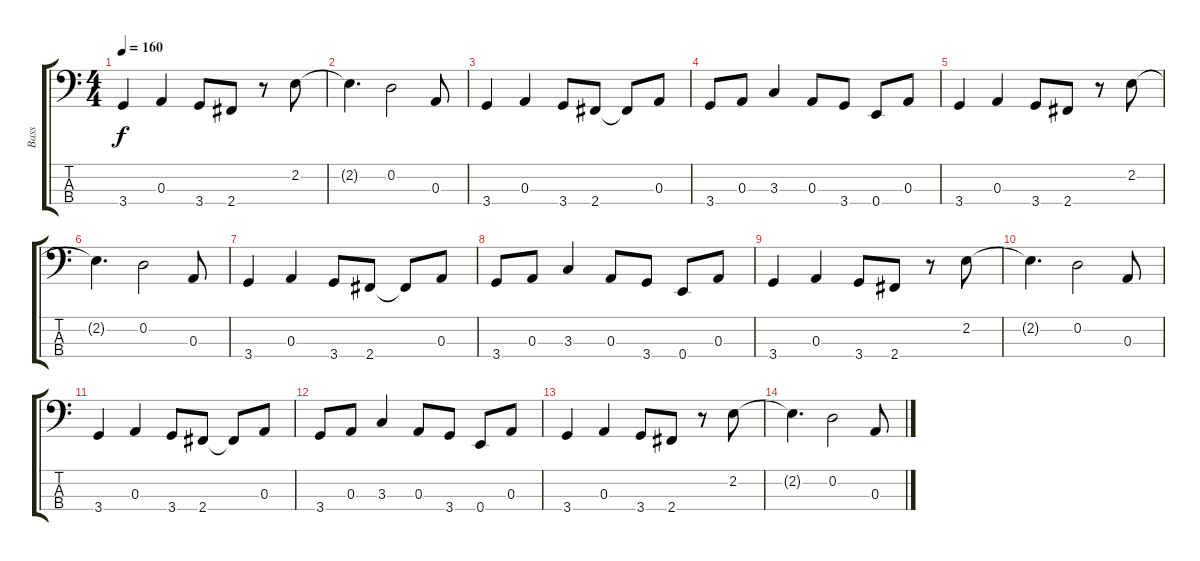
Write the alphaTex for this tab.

\track ("Bass" "Bass") {instrument electricbassfinger}
\staff {score tabs}
\tuning (G2 D2 A1 E1) {hide}
\ts (4 4)
\tempo 160
\clef f4
\ks c
3.4.4{dy f} 0.3.4 3.4.8 2.4.8 r.8 2.2.8 |
2.2{t}.4{d} 0.2.2 0.3.8 |
3.4.4 0.3.4 3.4.8 2.4.8 2.4{t}.8 0.3.8 |
3.4.8 0.3.8 3.3.4 0.3.8 3.4.8 0.4.8 0.3.8 |
3.4.4 0.3.4 3.4.8 2.4.8 r.8 2.2.8 |
2.2{t}.4{d} 0.2.2 0.3.8 |
3.4.4 0.3.4 3.4.8 2.4.8 2.4{t}.8 0.3.8 |
3.4.8{volume 10} 0.3.8 3.3.4 0.3.8 3.4.8 0.4.8 0.3.8 |
3.4.4 0.3.4 3.4.8 2.4.8 r.8 2.2.8 |
2.2{t}.4{d volume 3} 0.2.2 0.3.8 |
3.4.4 0.3.4 3.4.8 2.4.8 2.4{t}.8 0.3.8 |
3.4.8{volume 0} 0.3.8 3.3.4 0.3.8 3.4.8 0.4.8 0.3.8 |
3.4.4 0.3.4 3.4.8 2.4.8 r.8 2.2.8 |
2.2{t}.4{d} 0.2.2 0.3.8
